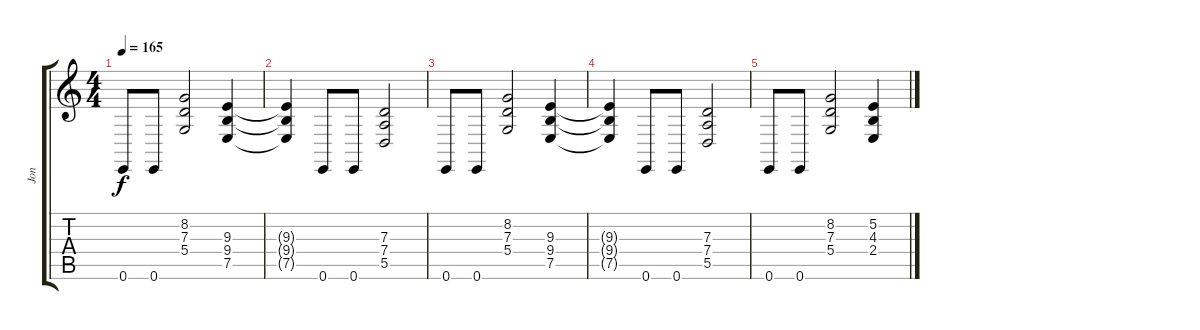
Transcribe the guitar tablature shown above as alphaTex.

\track ("Jon" "Jon") {instrument brightacousticpiano}
\staff {score tabs}
\tuning (E4 B3 G3 D3 A2 E2) {hide}
\ts (4 4)
\tempo 165
\clef g2
\ks c
0.6.8{dy f} 0.6.8 (8.2 7.3 5.4).2 (9.3 9.4 7.5).4 |
(9.3{t} 9.4{t} 7.5{t}).4 0.6.8 0.6.8 (7.3 7.4 5.5).2 |
0.6.8 0.6.8 (8.2 7.3 5.4).2 (9.3 9.4 7.5).4 |
(9.3{t} 9.4{t} 7.5{t}).4 0.6.8 0.6.8 (7.3 7.4 5.5).2 |
0.6.8 0.6.8 (8.2 7.3 5.4).2 (5.2 4.3 2.4).4
